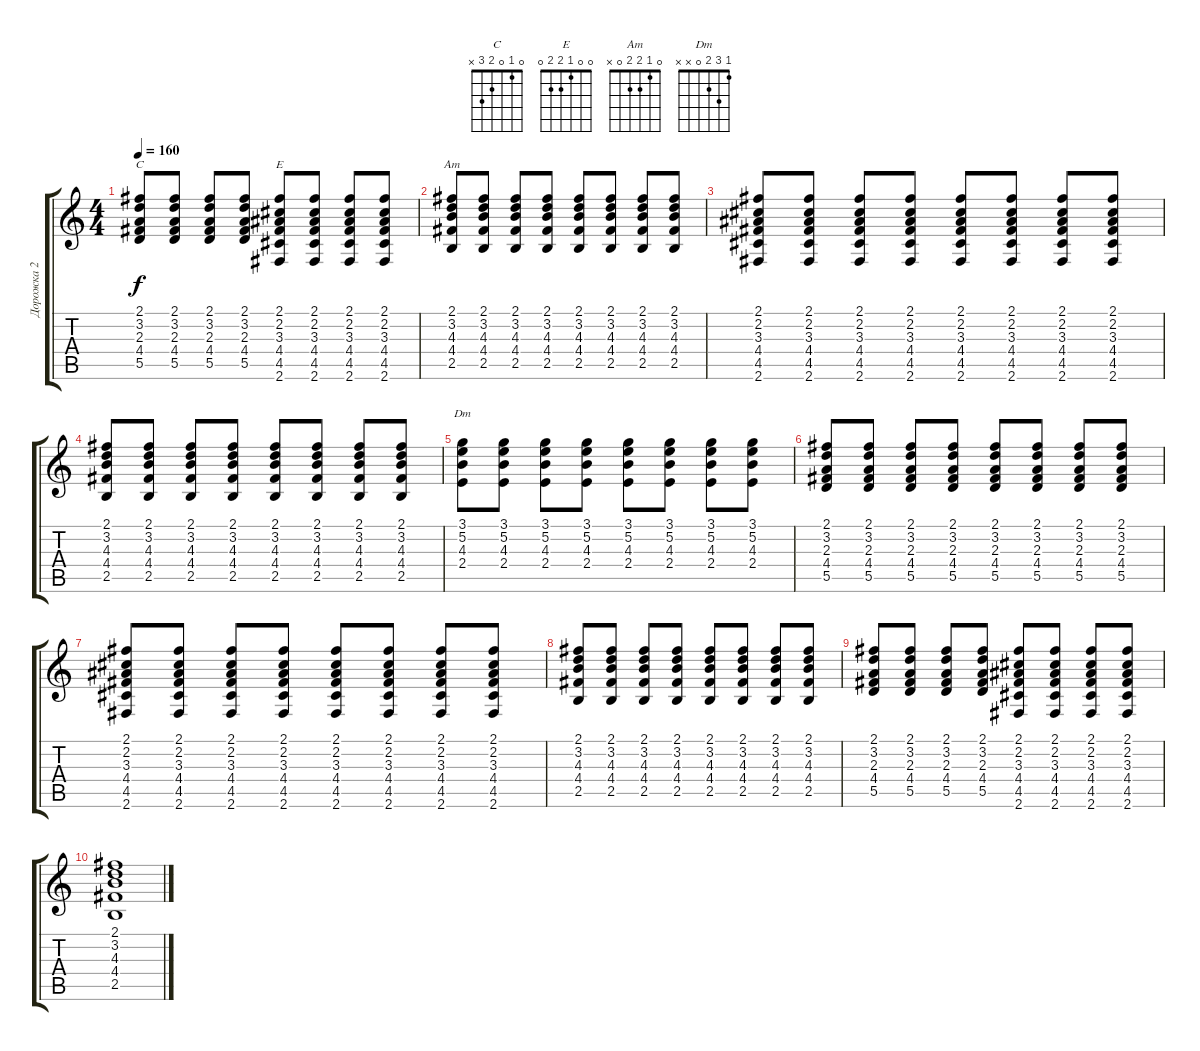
\track ("Дорожка 2" "Дорожка 2") {solo instrument distortionguitar}
\staff {score tabs}
\tuning (E4 B3 G3 D3 A2 E2) {hide}
\chord ("C" 0 1 0 2 3 x)
\chord ("E" 0 0 1 2 2 0)
\chord ("Am" 0 1 2 2 0 x)
\chord ("Dm" 1 3 2 0 x x)
\ts (4 4)
\tempo 160
\clef g2
\ks c
(2.1 3.2 2.3 4.4 5.5).8{ch "C" dy f} (2.1 3.2 2.3 4.4 5.5).8 (2.1 3.2 2.3 4.4 5.5).8 (2.1 3.2 2.3 4.4 5.5).8 (2.1 2.2 3.3 4.4 4.5 2.6).8{ch "E"} (2.1 2.2 3.3 4.4 4.5 2.6).8 (2.1 2.2 3.3 4.4 4.5 2.6).8 (2.1 2.2 3.3 4.4 4.5 2.6).8 |
(2.1 3.2 4.3 4.4 2.5).8{ch "Am"} (2.1 3.2 4.3 4.4 2.5).8 (2.1 3.2 4.3 4.4 2.5).8 (2.1 3.2 4.3 4.4 2.5).8 (2.1 3.2 4.3 4.4 2.5).8 (2.1 3.2 4.3 4.4 2.5).8 (2.1 3.2 4.3 4.4 2.5).8 (2.1 3.2 4.3 4.4 2.5).8 |
(2.1 2.2 3.3 4.4 4.5 2.6).8 (2.1 2.2 3.3 4.4 4.5 2.6).8 (2.1 2.2 3.3 4.4 4.5 2.6).8 (2.1 2.2 3.3 4.4 4.5 2.6).8 (2.1 2.2 3.3 4.4 4.5 2.6).8 (2.1 2.2 3.3 4.4 4.5 2.6).8 (2.1 2.2 3.3 4.4 4.5 2.6).8 (2.1 2.2 3.3 4.4 4.5 2.6).8 |
(2.1 3.2 4.3 4.4 2.5).8 (2.1 3.2 4.3 4.4 2.5).8 (2.1 3.2 4.3 4.4 2.5).8 (2.1 3.2 4.3 4.4 2.5).8 (2.1 3.2 4.3 4.4 2.5).8 (2.1 3.2 4.3 4.4 2.5).8 (2.1 3.2 4.3 4.4 2.5).8 (2.1 3.2 4.3 4.4 2.5).8 |
(3.1 5.2 4.3 2.4).8{ch "Dm"} (3.1 5.2 4.3 2.4).8 (3.1 5.2 4.3 2.4).8 (3.1 5.2 4.3 2.4).8 (3.1 5.2 4.3 2.4).8 (3.1 5.2 4.3 2.4).8 (3.1 5.2 4.3 2.4).8 (3.1 5.2 4.3 2.4).8 |
(2.1 3.2 2.3 4.4 5.5).8 (2.1 3.2 2.3 4.4 5.5).8 (2.1 3.2 2.3 4.4 5.5).8 (2.1 3.2 2.3 4.4 5.5).8 (2.1 3.2 2.3 4.4 5.5).8 (2.1 3.2 2.3 4.4 5.5).8 (2.1 3.2 2.3 4.4 5.5).8 (2.1 3.2 2.3 4.4 5.5).8 |
(2.1 2.2 3.3 4.4 4.5 2.6).8 (2.1 2.2 3.3 4.4 4.5 2.6).8 (2.1 2.2 3.3 4.4 4.5 2.6).8 (2.1 2.2 3.3 4.4 4.5 2.6).8 (2.1 2.2 3.3 4.4 4.5 2.6).8 (2.1 2.2 3.3 4.4 4.5 2.6).8 (2.1 2.2 3.3 4.4 4.5 2.6).8 (2.1 2.2 3.3 4.4 4.5 2.6).8 |
(2.1 3.2 4.3 4.4 2.5).8 (2.1 3.2 4.3 4.4 2.5).8 (2.1 3.2 4.3 4.4 2.5).8 (2.1 3.2 4.3 4.4 2.5).8 (2.1 3.2 4.3 4.4 2.5).8 (2.1 3.2 4.3 4.4 2.5).8 (2.1 3.2 4.3 4.4 2.5).8 (2.1 3.2 4.3 4.4 2.5).8 |
(2.1 3.2 2.3 4.4 5.5).8 (2.1 3.2 2.3 4.4 5.5).8 (2.1 3.2 2.3 4.4 5.5).8 (2.1 3.2 2.3 4.4 5.5).8 (2.1 2.2 3.3 4.4 4.5 2.6).8 (2.1 2.2 3.3 4.4 4.5 2.6).8 (2.1 2.2 3.3 4.4 4.5 2.6).8 (2.1 2.2 3.3 4.4 4.5 2.6).8 |
(2.1 3.2 4.3 4.4 2.5).1
